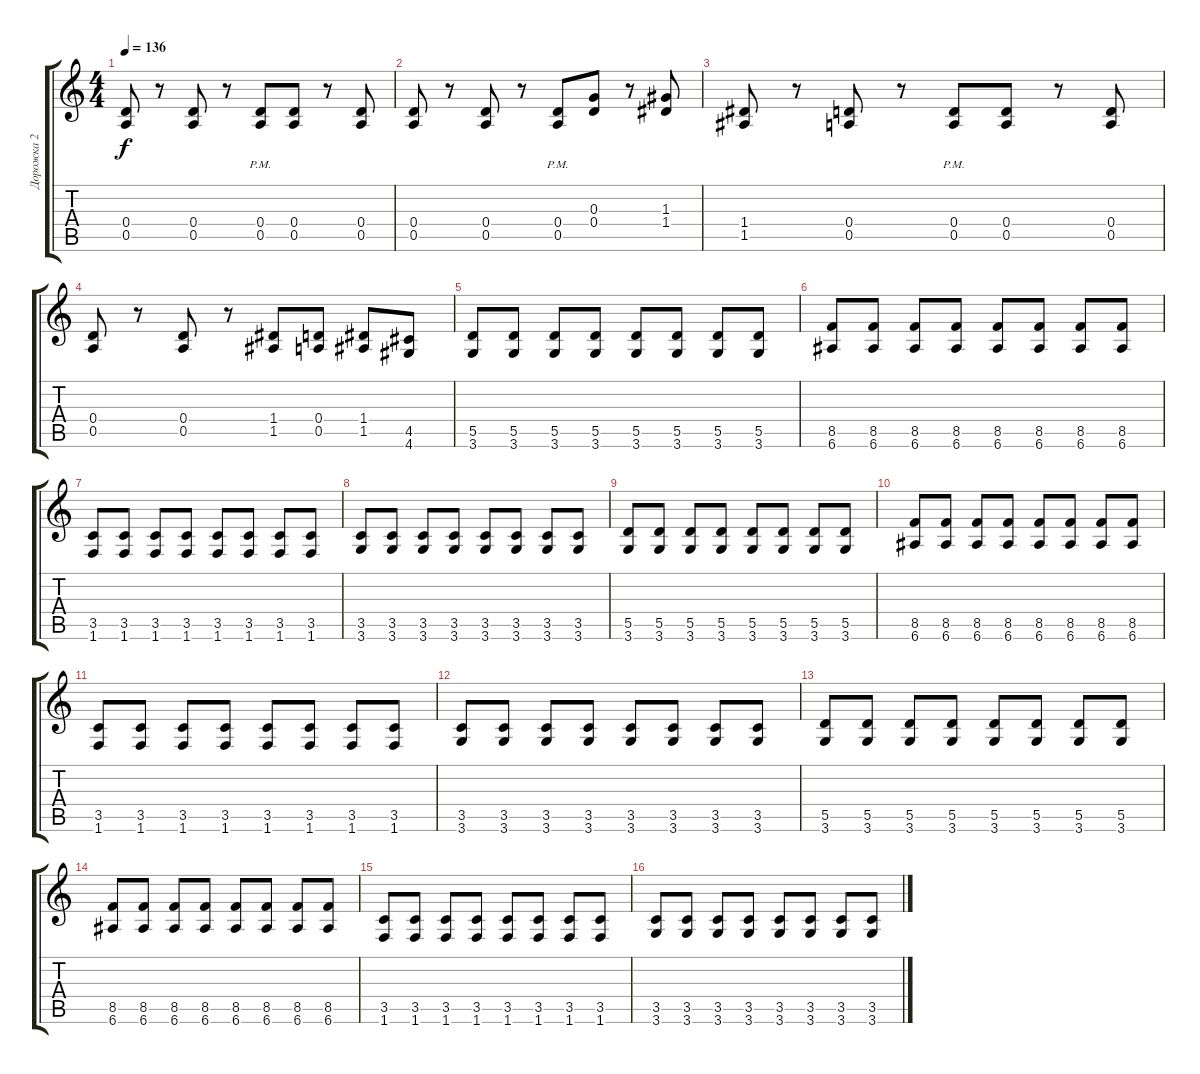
\track ("Дорожка 2" "Дорожка 2") {instrument distortionguitar}
\staff {score tabs}
\tuning (E4 B3 G3 D3 A2 E2) {hide}
\ts (4 4)
\tempo 136
\clef g2
\ks c
(0.4 0.5).8{dy f} r.8 (0.4 0.5).8 r.8 (0.4 0.5{pm}).8 (0.4 0.5).8 r.8 (0.4 0.5).8 |
(0.4 0.5).8 r.8 (0.4 0.5).8 r.8 (0.4 0.5{pm}).8 (0.3 0.4).8 r.8 (1.3 1.4).8 |
(1.4 1.5).8 r.8 (0.4 0.5).8 r.8 (0.4 0.5{pm}).8 (0.4 0.5).8 r.8 (0.4 0.5).8 |
(0.4 0.5).8 r.8 (0.4 0.5).8 r.8 (1.4 1.5).8 (0.4 0.5).8 (1.4 1.5).8 (4.5 4.6).8 |
(5.5 3.6).8 (5.5 3.6).8 (5.5 3.6).8 (5.5 3.6).8 (5.5 3.6).8 (5.5 3.6).8 (5.5 3.6).8 (5.5 3.6).8 |
(8.5 6.6).8 (8.5 6.6).8 (8.5 6.6).8 (8.5 6.6).8 (8.5 6.6).8 (8.5 6.6).8 (8.5 6.6).8 (8.5 6.6).8 |
(3.5 1.6).8 (3.5 1.6).8 (3.5 1.6).8 (3.5 1.6).8 (3.5 1.6).8 (3.5 1.6).8 (3.5 1.6).8 (3.5 1.6).8 |
(3.5 3.6).8 (3.5 3.6).8 (3.5 3.6).8 (3.5 3.6).8 (3.5 3.6).8 (3.5 3.6).8 (3.5 3.6).8 (3.5 3.6).8 |
(5.5 3.6).8 (5.5 3.6).8 (5.5 3.6).8 (5.5 3.6).8 (5.5 3.6).8 (5.5 3.6).8 (5.5 3.6).8 (5.5 3.6).8 |
(8.5 6.6).8 (8.5 6.6).8 (8.5 6.6).8 (8.5 6.6).8 (8.5 6.6).8 (8.5 6.6).8 (8.5 6.6).8 (8.5 6.6).8 |
(3.5 1.6).8 (3.5 1.6).8 (3.5 1.6).8 (3.5 1.6).8 (3.5 1.6).8 (3.5 1.6).8 (3.5 1.6).8 (3.5 1.6).8 |
(3.5 3.6).8 (3.5 3.6).8 (3.5 3.6).8 (3.5 3.6).8 (3.5 3.6).8 (3.5 3.6).8 (3.5 3.6).8 (3.5 3.6).8 |
(5.5 3.6).8 (5.5 3.6).8 (5.5 3.6).8 (5.5 3.6).8 (5.5 3.6).8 (5.5 3.6).8 (5.5 3.6).8 (5.5 3.6).8 |
(8.5 6.6).8 (8.5 6.6).8 (8.5 6.6).8 (8.5 6.6).8 (8.5 6.6).8 (8.5 6.6).8 (8.5 6.6).8 (8.5 6.6).8 |
(3.5 1.6).8 (3.5 1.6).8 (3.5 1.6).8 (3.5 1.6).8 (3.5 1.6).8 (3.5 1.6).8 (3.5 1.6).8 (3.5 1.6).8 |
(3.5 3.6).8 (3.5 3.6).8 (3.5 3.6).8 (3.5 3.6).8 (3.5 3.6).8 (3.5 3.6).8 (3.5 3.6).8 (3.5 3.6).8
